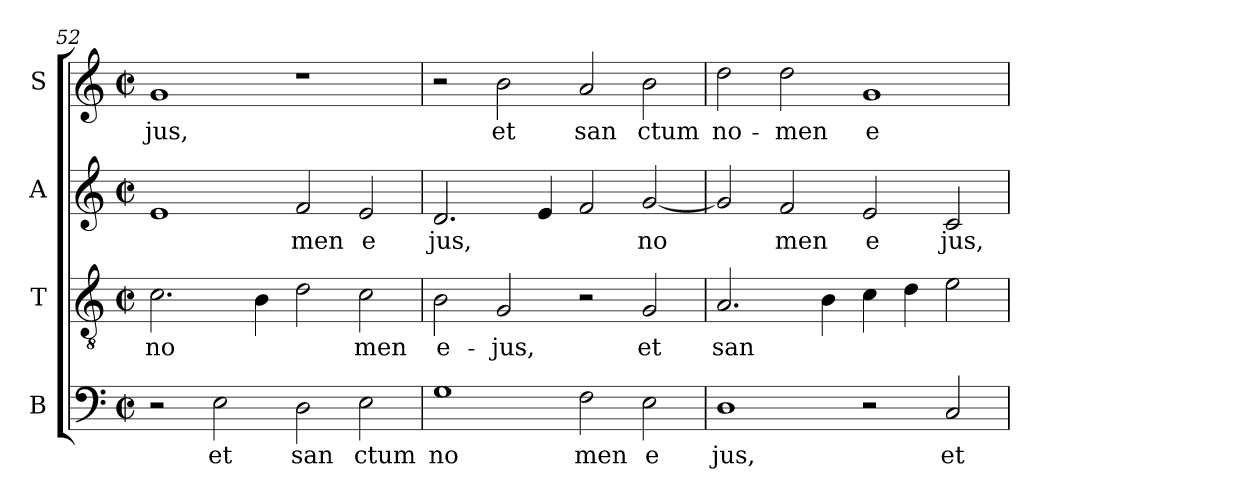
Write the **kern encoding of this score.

**kern	**text	**kern	**text	**kern	**text	**kern	**text
*part4	*part4	*part3	*part3	*part2	*part2	*part1	*part1
*staff4	*staff4	*staff3	*staff3	*staff2	*staff2	*staff1	*staff1
*I"B	*	*I"T	*	*I"A	*	*I"S	*
*I'B	*	*I'T	*	*I'A	*	*I'S	*
*clefF4	*	*clefGv2	*	*clefG2	*	*clefG2	*
*k[]	*	*k[]	*	*k[]	*	*k[]	*
*C:	*	*C:	*	*C:	*	*C:	*
*M2/2	*	*M2/2	*	*M2/2	*	*M2/2	*
*met(c|)	*	*met(c|)	*	*met(c|)	*	*met(c|)	*
=52	=52	=52	=52	=52	=52	=52	=52
!	!	!	!LO:LY:b:cj	!	!LO:LY:b:cj	!	!LO:LY:b:cj
2r	.	2.c\	no-	1e	.	1g	jus,
!	!LO:LY:b:cj	!	!	!	!	!	!
2E\	et	.	.	.	.	.	.
!	!	!	!LO:LY:b:cj	!	!	!	!
.	.	4B\	--	.	.	.	.
!	!LO:LY:b:cj	!	!LO:LY:b:cj	!	!LO:LY:b:cj	!	!
2D\	san	2d\	--	2f/	men	1r	.
!	!LO:LY:b:cj	!	!LO:LY:b:cj	!	!LO:LY:b:cj	!	!
2E\	ctum	2c\	-men	2e/	e	.	.
=53	=53	=53	=53	=53	=53	=53	=53
!	!LO:LY:b:cj	!	!LO:LY:b:cj	!	!LO:LY:b:cj	!	!
1G	no	2B\	e-	2.d/	jus,	2r	.
!	!	!	!LO:LY:b:cj	!	!	!	!LO:LY:b:cj
.	.	2G/	-jus,	.	.	2b\	et
!	!	!	!	!	!LO:LY:b:cj	!	!
.	.	.	.	4e/	.	.	.
!	!LO:LY:b:cj	!	!	!	!LO:LY:b:cj	!	!LO:LY:b:cj
2F\	men	2r	.	2f/	.	2a/	san
!	!LO:LY:b:cj	!	!LO:LY:b:cj	!	!LO:LY:b:cj	!	!LO:LY:b:cj
2E\	e	2G/	et	[<2g/	no	2b\	ctum
!!LO:LB:g=z
=54	=54	=54	=54	=54	=54	=54	=54
!	!LO:LY:b:cj	!	!LO:LY:b:cj	!	!LO:LY:b:cj	!	!LO:LY:b:cj
1D	jus,	2.A/	san-	2g/]	.	2dd\	no-
!	!	!	!	!	!LO:LY:b:cj	!	!LO:LY:b:cj
.	.	.	.	2f/	men	2dd\	-men
!	!	!	!LO:LY:b:cj	!	!	!	!
.	.	4B\	--	.	.	.	.
!	!	!	!LO:LY:b:cj	!	!LO:LY:b:cj	!	!LO:LY:b:cj
2r	.	4c\	--	2e/	e	1g	e-
!	!	!	!LO:LY:b:cj	!	!	!	!
.	.	4d\	--	.	.	.	.
!	!LO:LY:b:cj	!	!LO:LY:b:cj	!	!LO:LY:b:cj	!	!
2C/	et	2e\	--	2c/	jus,	.	.
=	=	=	=	=	=	=	=
*-	*-	*-	*-	*-	*-	*-	*-
